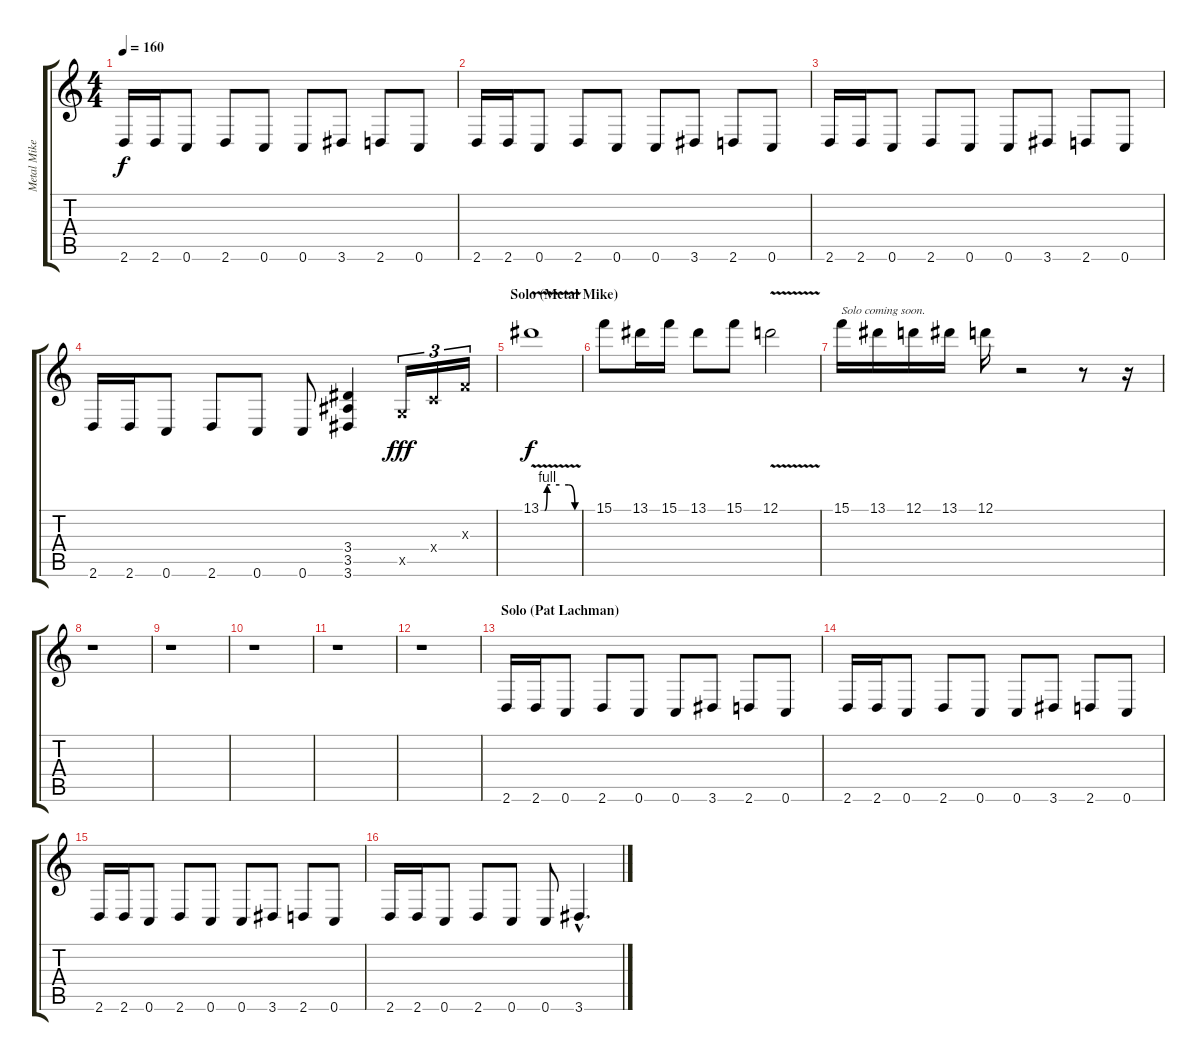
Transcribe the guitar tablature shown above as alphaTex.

\track ("Metal Mike" "Metal Mike") {instrument distortionguitar}
\staff {score tabs}
\tuning (D4 A3 F3 C3 G2 C2) {hide}
\ts (4 4)
\tempo 160
\clef g2
\ks c
2.6.16{dy f} 2.6.16 0.6.8 2.6.8 0.6.8 0.6.8 3.6.8 2.6.8 0.6.8 |
2.6.16 2.6.16 0.6.8 2.6.8 0.6.8 0.6.8 3.6.8 2.6.8 0.6.8 |
2.6.16 2.6.16 0.6.8 2.6.8 0.6.8 0.6.8 3.6.8 2.6.8 0.6.8 |
2.6.16 2.6.16 0.6.8 2.6.8 0.6.8 0.6.8 (3.4 3.5 3.6).4 0.5{x}.16{tu (3 2) dy fff} 0.4{x}.16{tu (3 2)} 0.3{x}.16{tu (3 2)} |
\section ("" "Solo (Metal Mike)")
13.1{be (custom 0 0 6 0 10 4 15 4 30 4 45 4 55 0 60 0) v}.1{dy f} |
15.1.8 13.1.16 15.1.16 13.1.8 15.1.8 12.1{v}.2 |
15.1.16{txt "Solo coming soon."} 13.1.16 12.1.16 13.1.16 12.1.16 r.2 r.8 r.16 |
r.1 |
r.1 |
r.1 |
r.1 |
r.1 |
\section ("" "Solo (Pat Lachman)")
2.6.16 2.6.16 0.6.8 2.6.8 0.6.8 0.6.8 3.6.8 2.6.8 0.6.8 |
2.6.16 2.6.16 0.6.8 2.6.8 0.6.8 0.6.8 3.6.8 2.6.8 0.6.8 |
2.6.16 2.6.16 0.6.8 2.6.8 0.6.8 0.6.8 3.6.8 2.6.8 0.6.8 |
2.6.16 2.6.16 0.6.8 2.6.8 0.6.8 0.6.8 3.6{hac}.4{d}
